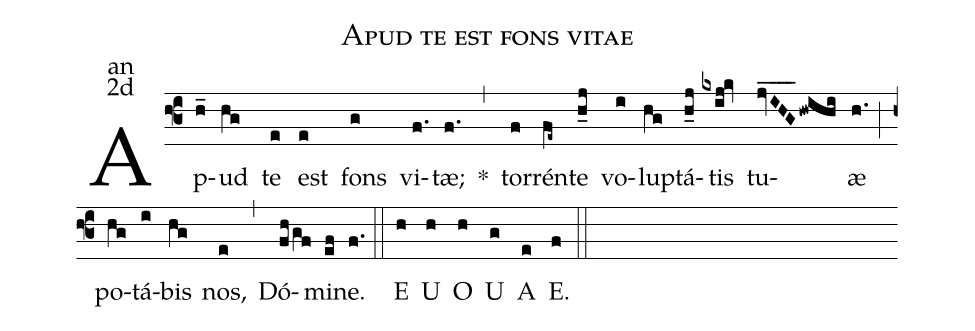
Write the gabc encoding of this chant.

name:Apud te est fons vitae;
office-part:an;
mode:2d;
%%
(f3) Ap(h_)ud(hg) te(e) est(e) fons(g) vi(f.)tæ;(f.) <sp>*</sp>(,)
tor(f)rén(fe~)te(h_j) vo(i)lu(hg)ptá(h_j)tis(kxij@kv) tu(jvIHG____hwihi)æ(h.) (;)
po(hg)tá(i)bis(hg) nos,(e) (,) Dó(fh/gf)mi(ef)ne.(f.) (::)
<eu>E(h) U(h) O(h) U(g) A(e) E.(f) </eu>(::)
